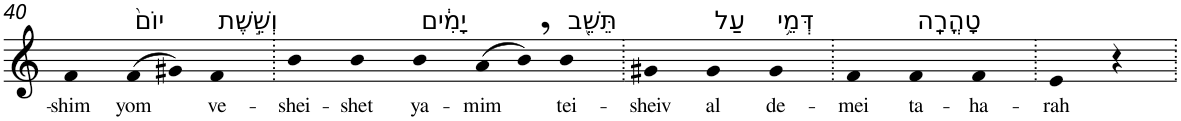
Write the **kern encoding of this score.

**kern	**text
*part1	*part1
*staff1	*staff1
*I"Piano	*
*I'Pno	*
!!LO:PB:g=z
*clefG2	*
*k[]	*
=40	=40
!	!LO:LY:b
4f	-shim
!LO:TX:a:t=יוֹם֙	!
!	!LO:LY:b
(>8f	yom
8g#X)	.
!LO:TX:a:t=וְשֵׁ֣שֶׁת	!
!	!LO:LY:b
4f	ve-
=41.	=41.
!	!LO:LY:b
4b	-shei-
!	!LO:LY:b
4b	-shet
!LO:TX:a:t=יָמִ֔ים	!
!	!LO:LY:b
4b	ya-
!	!LO:LY:b
(>8a	-mim
8b,)	.
!LO:TX:a:t=תֵּשֵׁ֖ב	!
!	!LO:LY:b
4b	tei-
=42.	=42.
!	!LO:LY:b
4g#X	-sheiv
!LO:TX:a:t=עַל	!
!	!LO:LY:b
4g#	al
!LO:TX:a:t=דְּמֵ֥י	!
!	!LO:LY:b
4g#	de-
=43.	=43.
!	!LO:LY:b
4f	-mei
!LO:TX:a:t=טָהֳרָֽה	!
!	!LO:LY:b
4f	ta-
!	!LO:LY:b
4f	-ha-
=44.	=44.
!	!LO:LY:b
4e	-rah
4r	.
=.	=.
*-	*-
